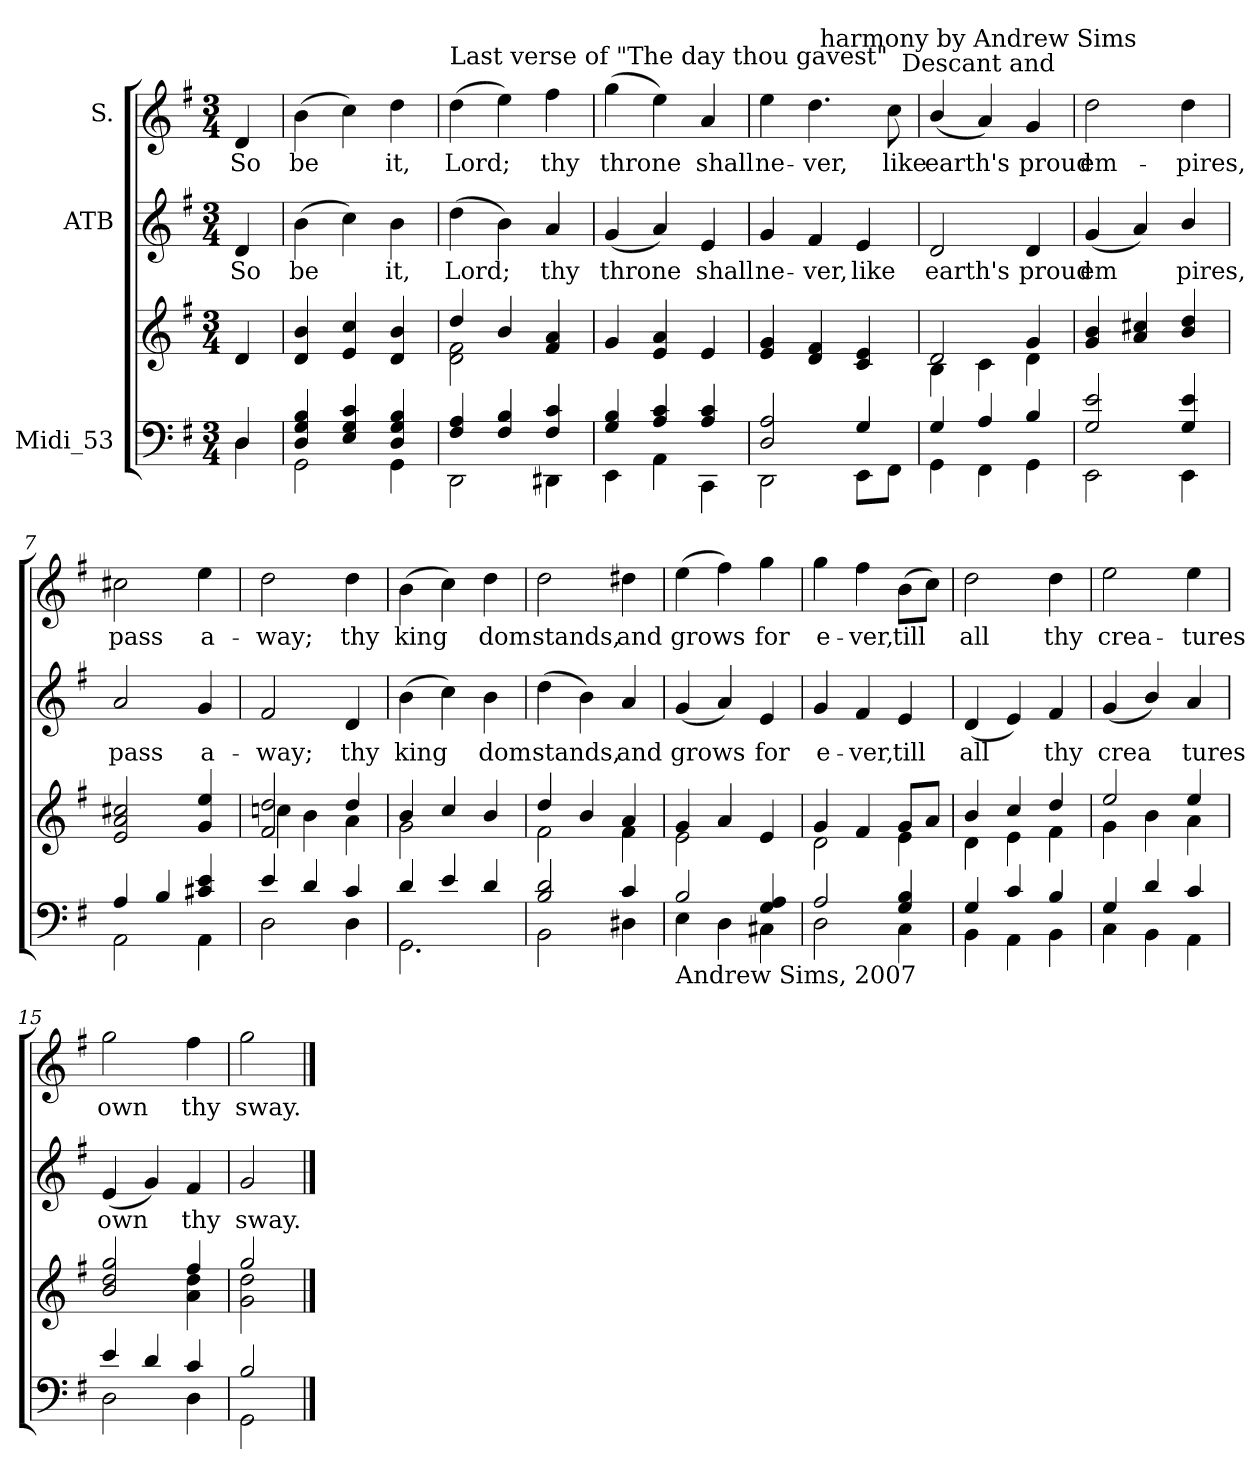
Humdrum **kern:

**kern	**kern	**kern	**text	**kern	**text
*part3	*part3	*part2	*part2	*part1	*part1
*staff4	*staff3	*staff2	*staff2	*staff1	*staff1
*I"Midi_53	*	*I"ATB	*	*I"S.	*
*clefF4	*clefG2	*clefG2	*	*clefG2	*
*k[f#]	*k[f#]	*k[f#]	*	*k[f#]	*
*G:	*G:	*G:	*	*G:	*
*M3/4	*M3/4	*M3/4	*	*M3/4	*
=	=	=	=	=	=
*^	*^	*	*	*	*
!	!	!	!	!	!LO:LY:b	!	!LO:LY:b
4D/	4D\	4d/	4ryy	4d	So	4d	So
=1	=1	=1	=1	=1	=1	=1	=1
!	!	!	!LO:N:vis=1	!	!LO:LY:b	!	!LO:LY:b
4D/ 4G/ 4B/	2GG\	4d/ 4b/	2.ryy	(>4b	be	(>4b	be
4E/ 4G/ 4c/	.	4e/ 4cc/	.	4cc)	.	4cc)	.
!	!	!	!	!	!LO:LY:b	!	!LO:LY:b
4D/ 4G/ 4B/	4GG\	4d/ 4b/	.	4b	it,	4dd	it,
=2	=2	=2	=2	=2	=2	=2	=2
!	!	!	!	!	!	!LO:TX:a:t=Last verse of "The day thou gavest"	!
!	!	!	!	!	!LO:LY:b	!	!LO:LY:b
4F#/ 4A/	2DD\	4dd/	2d\ 2f#\	(>4dd	Lord;	(>4dd	Lord;
4F#/ 4B/	.	4b/	.	4b)	.	4ee)	.
!	!	!	!	!	!LO:LY:b	!	!LO:LY:b
4F#/ 4c/	4DD#X\	4f#/ 4a/	4ryy	4a	thy	4ff#	thy
=3	=3	=3	=3	=3	=3	=3	=3
!	!	!	!LO:N:vis=1	!	!LO:LY:b	!	!LO:LY:b
4G/ 4B/	4EE\	4g/	2.ryy	(<4g	throne	(>4gg	throne
4A/ 4c/	4AA\	4e/ 4a/	.	4a)	.	4ee)	.
!	!	!	!	!	!LO:LY:b	!	!LO:LY:b
4A/ 4c/	4CC\	4e/	.	4e	shall	4a	shall
=4	=4	=4	=4	=4	=4	=4	=4
!	!	!	!LO:N:vis=1	!	!LO:LY:b	!	!LO:LY:b
2D/ 2A/	2DD\	4e/ 4g/	2.ryy	4g	ne-	4ee	ne-
!	!	!	!	!	!LO:LY:b	!	!LO:LY:b
.	.	4d/ 4f#/	.	4f#	-ver,	4.dd	-ver,
!	!	!	!	!	!LO:LY:b	!	!
4G/	8EE\L	4c/ 4e/	.	4e	like	.	.
!	!	!	!	!	!	!	!LO:LY:b
.	8FF#\J	.	.	.	.	8cc	like
=5	=5	=5	=5	=5	=5	=5	=5
!	!	!	!	!	!LO:LY:b	!	!LO:LY:b
4G/	4GG\	2d/	4B\	2d	earth's	(<4b/	earth's
!	!	!	!	!	!	!LO:TX:a:cj:t=Descant and	!
!	!	!	!	!	!	!LO:TX:a:cj:t=harmony by Andrew Sims	!
4A/	4FF#\	.	4c\	.	.	4a)	.
!	!	!	!	!	!LO:LY:b	!	!LO:LY:b
4B/	4GG\	4g/	4d\	4d	proud	4g	proud
!!LO:LB:g=z
=6	=6	=6	=6	=6	=6	=6	=6
!	!	!	!LO:N:vis=1	!	!LO:LY:b	!	!LO:LY:b
2G/ 2e/	2EE\	4g/ 4b/	2.ryy	(<4g	em	2dd	em-
.	.	4a/ 4cc#X/	.	4a)	.	.	.
!	!	!	!	!	!LO:LY:b	!	!LO:LY:b
4G/ 4e/	4EE\	4b/ 4dd/	.	4b/	pires,	4dd	-pires,
=7	=7	=7	=7	=7	=7	=7	=7
!	!	!	!LO:N:vis=1	!	!LO:LY:b	!	!LO:LY:b
4A/	2AA\	2e/ 2a/ 2cc#X/	2.ryy	2a	pass	2cc#X	pass
4B/	.	.	.	.	.	.	.
!	!	!	!	!	!LO:LY:b	!	!LO:LY:b
4c#X/ 4e/	4AA\	4g/ 4ee/	.	4g	a-	4ee	a-
=8	=8	=8	=8	=8	=8	=8	=8
!	!	!	!	!	!LO:LY:b	!	!LO:LY:b
4e/	2D\	2f#/ 2dd/	4ccn\	2f#	-way;	2dd	-way;
4d/	.	.	4b\	.	.	.	.
!	!	!	!	!	!LO:LY:b	!	!LO:LY:b
4c/	4D\	4dd/	4a\	4d	thy	4dd	thy
=9	=9	=9	=9	=9	=9	=9	=9
!	!	!	!	!	!LO:LY:b	!	!LO:LY:b
4d/	2.GG\	4b/	2g\	(>4b	king	(>4b	king
4e/	.	4cc/	.	4cc)	.	4cc)	.
!	!	!	!	!	!LO:LY:b	!	!LO:LY:b
4d/	.	4b/	4ryy	4b	dom	4dd	dom
=10	=10	=10	=10	=10	=10	=10	=10
!	!	!	!	!	!LO:LY:b	!	!LO:LY:b
2B/ 2d/	2BB\	4dd/	2f#\	(>4dd	stands,	2dd	stands,
.	.	4b/	.	4b)	.	.	.
!	!	!	!	!	!LO:LY:b	!	!LO:LY:b
4c/	4D#X\	4a/	4f#\	4a	and	4dd#X	and
!!LO:LB:g=z
=11	=11	=11	=11	=11	=11	=11	=11
!LO:TX:b:t=Andrew Sims, 2007	!	!	!	!	!	!	!
!	!	!	!	!	!LO:LY:b	!	!LO:LY:b
2B/	4E\	4g/	2e\	(<4g	grows	(>4ee	grows
.	4D\	4a/	.	4a)	.	4ff#)	.
!	!	!	!	!	!LO:LY:b	!	!LO:LY:b
4G/ 4A/	4C#X\	4e/	4ryy	4e	for	4gg	for
=12	=12	=12	=12	=12	=12	=12	=12
!	!	!	!	!	!LO:LY:b	!	!LO:LY:b
2A/	2D\	4g/	2d\	4g	e-	4gg	e-
!	!	!	!	!	!LO:LY:b	!	!LO:LY:b
.	.	4f#/	.	4f#	-ver,	4ff#	-ver,
!	!	!	!	!	!LO:LY:b	!	!LO:LY:b
4G/ 4B/	4C\	8g/L	4e\	4e	till	(>8bL	till
.	.	8a/J	.	.	.	8ccJ)	.
=13	=13	=13	=13	=13	=13	=13	=13
!	!	!	!	!	!LO:LY:b	!	!LO:LY:b
4G/	4BB\	4b/	4d\	(<4d	all	2dd	all
4c/	4AA\	4cc/	4e\	4e)	.	.	.
!	!	!	!	!	!LO:LY:b	!	!LO:LY:b
4B/	4BB\	4dd/	4f#\	4f#	thy	4dd	thy
=14	=14	=14	=14	=14	=14	=14	=14
!	!	!	!	!	!LO:LY:b	!	!LO:LY:b
4G/	4C\	2ee/	4g\	(<4g	crea	2ee	crea-
4d/	4BB\	.	4b\	4b/)	.	.	.
!	!	!	!	!	!LO:LY:b	!	!LO:LY:b
4c/	4AA\	4ee/	4a\	4a	tures	4ee	-tures
=15	=15	=15	=15	=15	=15	=15	=15
!	!	!	!	!	!LO:LY:b	!	!LO:LY:b
4e/	2D\	2b/ 2dd/ 2gg/	4ryy	(<4e	own	2gg	own
4d/	.	.	4ryy	4g)	.	.	.
!	!	!	!	!	!LO:LY:b	!	!LO:LY:b
4c/	4D\	4ff#/	4a\ 4dd\	4f#	thy	4ff#	thy
=16	=16	=16	=16	=16	=16	=16	=16
!	!	!	!	!	!LO:LY:b	!	!LO:LY:b
2B/	2GG\	2gg/	2g\ 2dd\	2g	sway.	2gg	sway.
*v	*v	*	*	*	*	*	*
*	*v	*v	*	*	*	*
==	==	==	==	==	==
*-	*-	*-	*-	*-	*-
